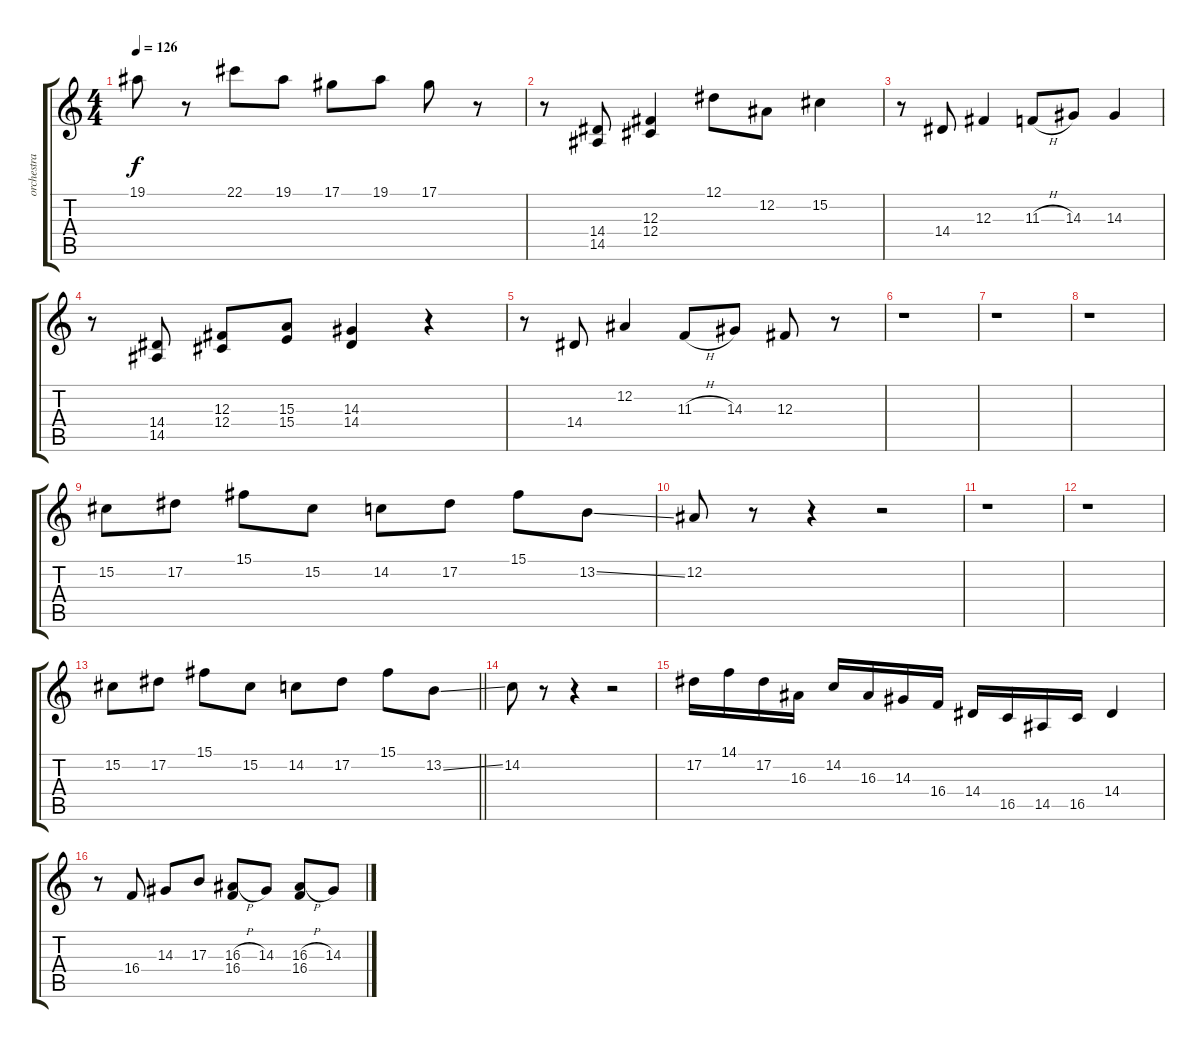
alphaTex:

\track ("orchestra" "orchestra") {instrument stringensemble1}
\staff {score tabs}
\tuning (Eb4 Bb3 Gb3 Db3 Ab2 Eb2) {hide}
\ts (4 4)
\tempo 126
\clef g2
\ks c
19.1.8{dy f} r.8 22.1.8 19.1.8 17.1.8 19.1.8 17.1.8 r.8 |
r.8 (14.4 14.5).8 (12.3 12.4).4 12.1.8 12.2.8 15.2.4 |
r.8 14.4.8 12.3.4 11.3{h}.8 14.3.8 14.3.4 |
r.8 (14.4 14.5).8 (12.3 12.4).8 (15.3 15.4).8 (14.3 14.4).4 r.4 |
r.8 14.4.8 12.2.4 11.3{h}.8 14.3.8 12.3.8 r.8 |
r.1 |
r.1 |
r.1 |
15.2.8 17.2.8 15.1.8 15.2.8 14.2.8 17.2.8 15.1.8 13.2{ss}.8 |
12.2.8 r.8 r.4 r.2 |
r.1 |
r.1 |
\barLineRight lightlight
15.2.8 17.2.8 15.1.8 15.2.8 14.2.8 17.2.8 15.1.8 13.2{ss}.8 |
14.2.8 r.8 r.4 r.2 |
17.2.16 14.1.16 17.2.16 16.3.16 14.2.16 16.3.16 14.3.16 16.4.16 14.4.16 16.5.16 14.5.16 16.5.16 14.4.4 |
r.8 16.4.8 14.3.8 17.3.8 (16.3{h} 16.4).8 14.3.8 (16.3{h} 16.4).8 14.3.8
